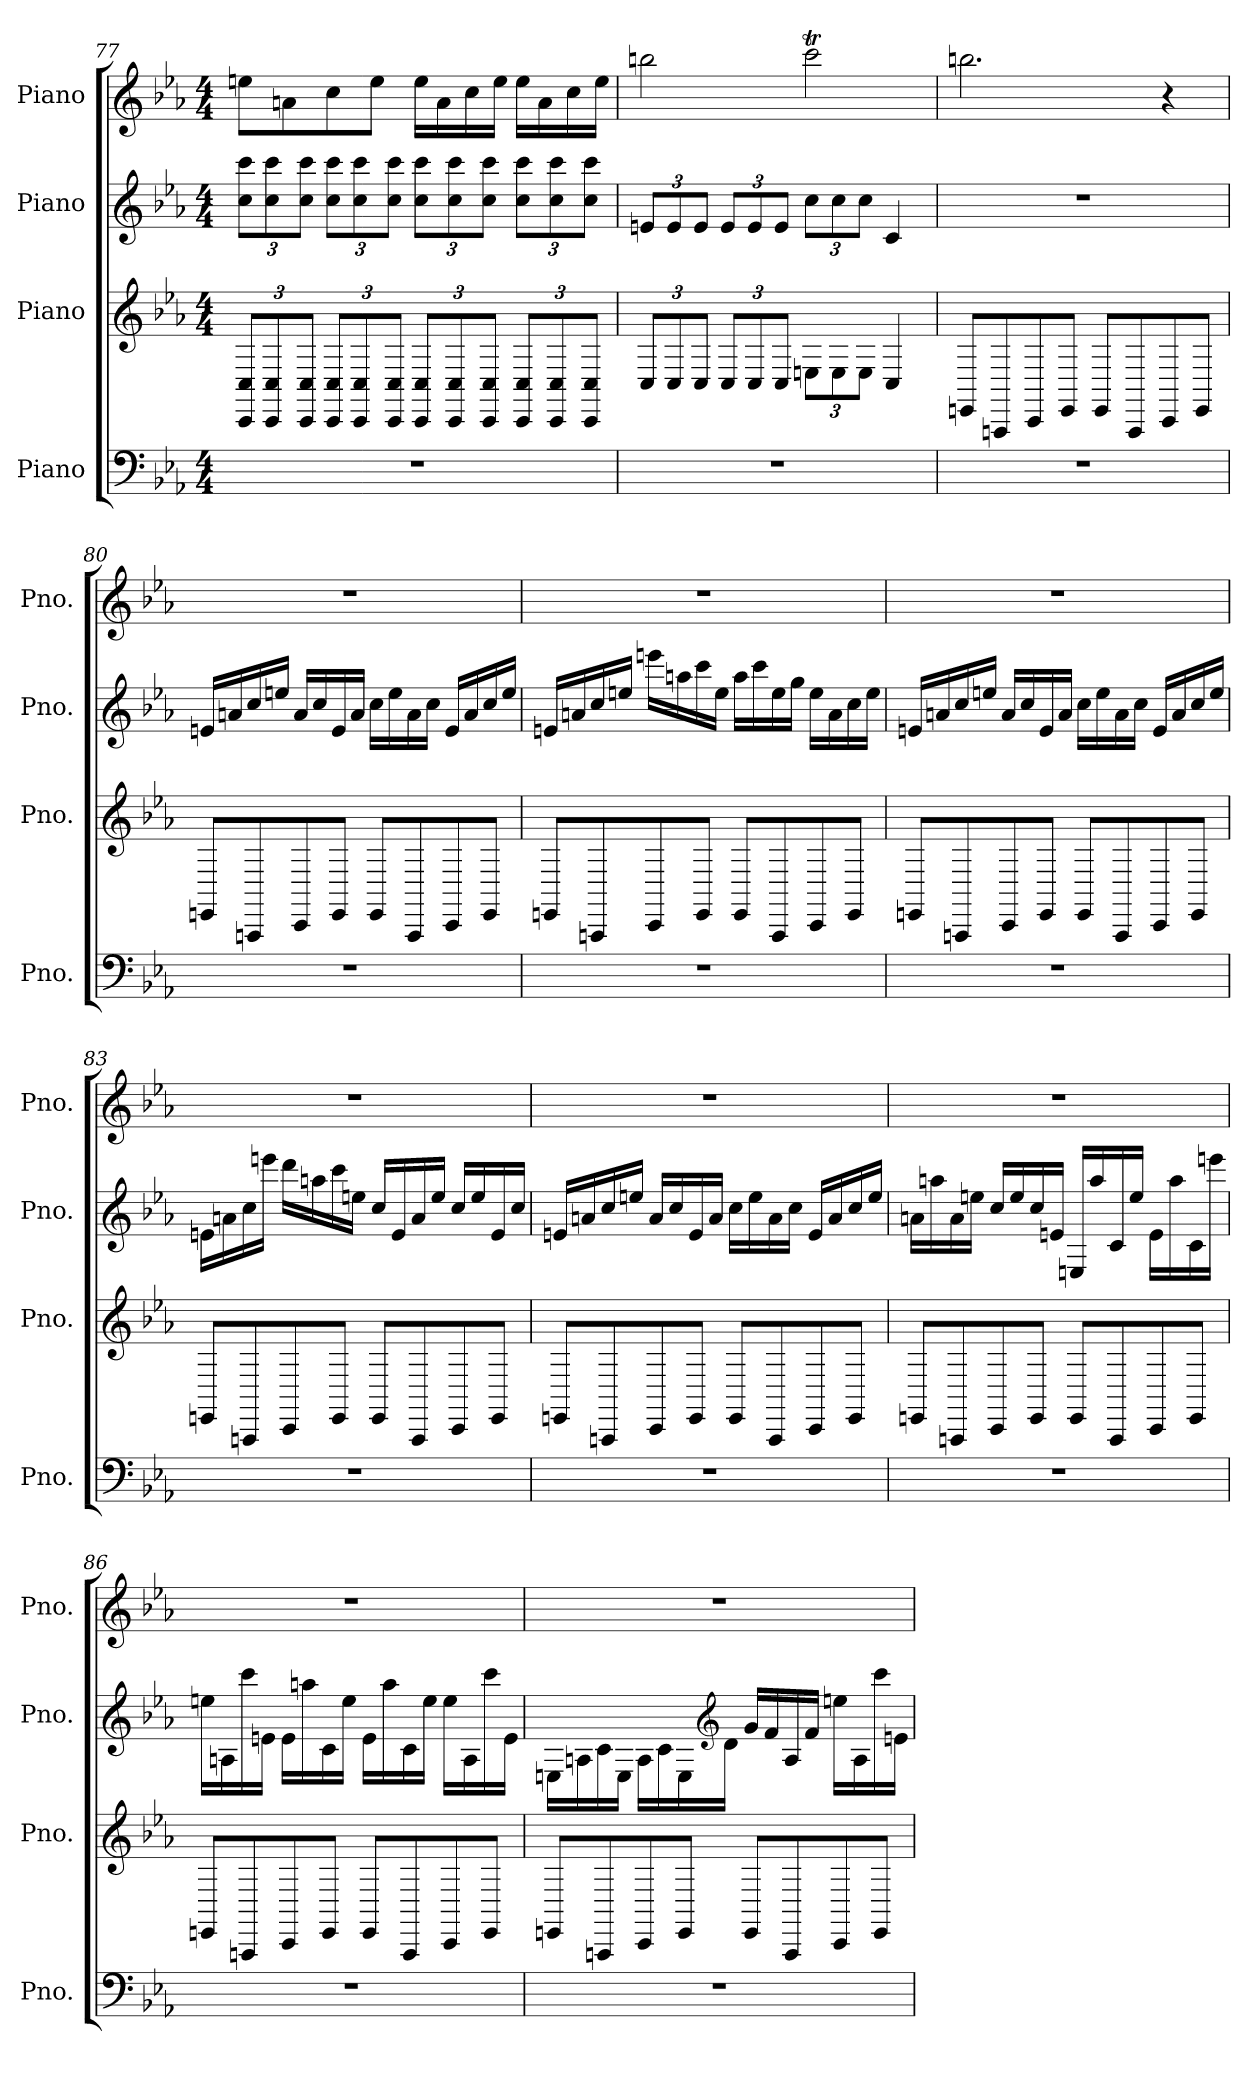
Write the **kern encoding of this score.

**kern	**kern	**kern	**kern
*part4	*part3	*part2	*part1
*staff4	*staff3	*staff2	*staff1
*I"Piano	*I"Piano	*I"Piano	*I"Piano
*I'Pno.	*I'Pno.	*I'Pno.	*I'Pno.
!!LO:PB:g=z
*clefF4	*clefG2	*clefG2	*clefG2
*k[b-e-a-]	*k[b-e-a-]	*k[b-e-a-]	*k[b-e-a-]
*M4/4	*M4/4	*M4/4	*M4/4
*	*Xbrackettup	*Xbrackettup	*
=77	=77	=77	=77
1r	12CC/ 12C/L	12cc\ 12ccc\L	8een\L
.	12CC/ 12C/	12cc\ 12ccc\	.
.	.	.	8an\
.	12CC/ 12C/J	12cc\ 12ccc\J	.
.	12CC/ 12C/L	12cc\ 12ccc\L	8cc\
.	12CC/ 12C/	12cc\ 12ccc\	.
.	.	.	8ee\J
.	12CC/ 12C/J	12cc\ 12ccc\J	.
.	12CC/ 12C/L	12cc\ 12ccc\L	16ee\LL
.	.	.	16a\
.	12CC/ 12C/	12cc\ 12ccc\	.
.	.	.	16cc\
.	12CC/ 12C/J	12cc\ 12ccc\J	.
.	.	.	16ee\JJ
.	12CC/ 12C/L	12cc\ 12ccc\L	16ee\LL
.	.	.	16a\
.	12CC/ 12C/	12cc\ 12ccc\	.
.	.	.	16cc\
.	12CC/ 12C/J	12cc\ 12ccc\J	.
.	.	.	16ee\JJ
=78	=78	=78	=78
1r	12C/L	12en/L	2bbn\
.	12C/	12e/	.
.	12C/J	12e/J	.
.	12C/L	12e/L	.
.	12C/	12e/	.
.	12C/J	12e/J	.
.	12En\L	12cc\L	2cccT\
.	12E\	12cc\	.
.	12E\J	12cc\J	.
.	4C/	4c/	.
=79	=79	=79	=79
1r	8EEn/L	1r	2.bbn\
.	8AAAn/	.	.
.	8CC/	.	.
.	8EE/J	.	.
.	8EE/L	.	.
.	8AAA/	.	.
.	8CC/	.	4r
.	8EE/J	.	.
!!LO:LB:g=z
=80	=80	=80	=80
1r	8EEn/L	16en/LL	1r
.	.	16an/	.
.	8AAAn/	16cc/	.
.	.	16een/JJ	.
.	8CC/	16a/LL	.
.	.	16cc/	.
.	8EE/J	16e/	.
.	.	16a/JJ	.
.	8EE/L	16cc\LL	.
.	.	16ee\	.
.	8AAA/	16a\	.
.	.	16cc\JJ	.
.	8CC/	16e/LL	.
.	.	16a/	.
.	8EE/J	16cc/	.
.	.	16ee/JJ	.
=81	=81	=81	=81
1r	8EEn/L	16en/LL	1r
.	.	16an/	.
.	8AAAn/	16cc/	.
.	.	16een/JJ	.
.	8CC/	16eeen\LL	.
.	.	16aan\	.
.	8EE/J	16ccc\	.
.	.	16ee\JJ	.
.	8EE/L	16aa\LL	.
.	.	16ccc\	.
.	8AAA/	16ee\	.
.	.	16gg\JJ	.
.	8CC/	16ee\LL	.
.	.	16a\	.
.	8EE/J	16cc\	.
.	.	16ee\JJ	.
!!LO:LB:g=z
=82	=82	=82	=82
1r	8EEn/L	16en/LL	1r
.	.	16an/	.
.	8AAAn/	16cc/	.
.	.	16een/JJ	.
.	8CC/	16a/LL	.
.	.	16cc/	.
.	8EE/J	16e/	.
.	.	16a/JJ	.
.	8EE/L	16cc\LL	.
.	.	16ee\	.
.	8AAA/	16a\	.
.	.	16cc\JJ	.
.	8CC/	16e/LL	.
.	.	16a/	.
.	8EE/J	16cc/	.
.	.	16ee/JJ	.
=83	=83	=83	=83
1r	8EEn/L	16en\LL	1r
.	.	16an\	.
.	8AAAn/	16cc\	.
.	.	16eeen\JJ	.
.	8CC/	16ddd\LL	.
.	.	16aan\	.
.	8EE/J	16ccc\	.
.	.	16een\JJ	.
.	8EE/L	16cc/LL	.
.	.	16e/	.
.	8AAA/	16a/	.
.	.	16ee/JJ	.
.	8CC/	16cc/LL	.
.	.	16ee/	.
.	8EE/J	16e/	.
.	.	16cc/JJ	.
!!LO:PB:g=z
=84	=84	=84	=84
1r	8EEn/L	16en/LL	1r
.	.	16an/	.
.	8AAAn/	16cc/	.
.	.	16een/JJ	.
.	8CC/	16a/LL	.
.	.	16cc/	.
.	8EE/J	16e/	.
.	.	16a/JJ	.
.	8EE/L	16cc\LL	.
.	.	16ee\	.
.	8AAA/	16a\	.
.	.	16cc\JJ	.
.	8CC/	16e/LL	.
.	.	16a/	.
.	8EE/J	16cc/	.
.	.	16ee/JJ	.
=85	=85	=85	=85
1r	8EEn/L	16an\LL	1r
.	.	16aan\	.
.	8AAAn/	16a\	.
.	.	16een\JJ	.
.	8CC/	16cc/LL	.
.	.	16ee/	.
.	8EE/J	16cc/	.
.	.	16en/JJ	.
.	8EE/L	16En/LL	.
.	.	16aa/	.
.	8AAA/	16c/	.
.	.	16ee/JJ	.
.	8CC/	16e\LL	.
.	.	16aa\	.
.	8EE/J	16c\	.
.	.	16eeen\JJ	.
!!LO:LB:g=z
=86	=86	=86	=86
1r	8EEn/L	16een\LL	1r
.	.	16An\	.
.	8AAAn/	16ccc\	.
.	.	16en\JJ	.
.	8CC/	16e\LL	.
.	.	16aan\	.
.	8EE/J	16c\	.
.	.	16ee\JJ	.
.	8EE/L	16e\LL	.
.	.	16aa\	.
.	8AAA/	16c\	.
.	.	16ee\JJ	.
.	8CC/	16ee\LL	.
.	.	16A\	.
.	8EE/J	16ccc\	.
.	.	16e\JJ	.
=87	=87	=87	=87
1r	8EEn/L	16En\LL	1r
.	.	16An\	.
.	8AAAn/	16c\	.
.	.	16E\JJ	.
.	8CC/	16A\LL	.
.	.	16c\	.
.	8EE/J	16E\	.
*	*	*clefG2	*
.	.	16d\JJ	.
.	8EE/L	16g/LL	.
.	.	16f/	.
.	8AAA/	16A/	.
.	.	16f/JJ	.
.	8CC/	16een\LL	.
.	.	16A\	.
.	8EE/J	16ccc\	.
.	.	16en\JJ	.
=	=	=	=
*-	*-	*-	*-
